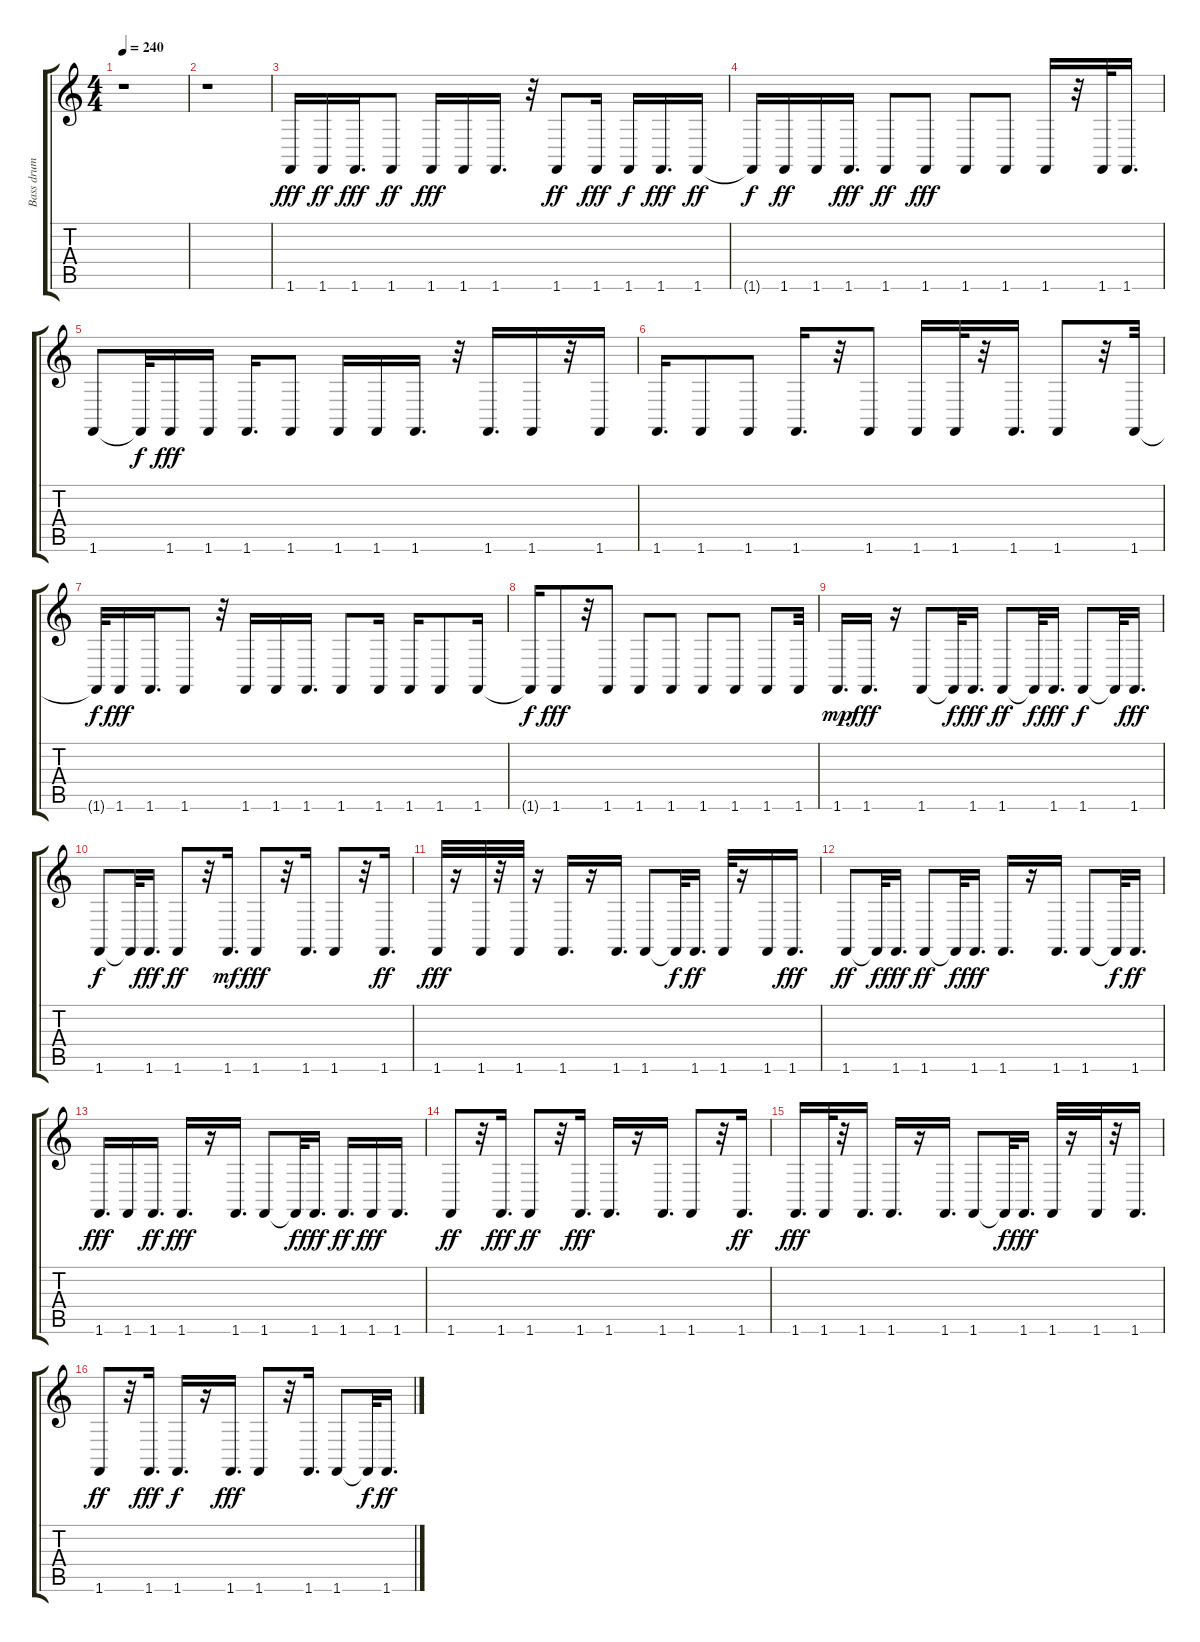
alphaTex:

\track ("Bass drum rolls" "Bass drum ") {instrument melodictom}
\staff {score tabs}
\tuning (E4 B3 G3 D3 A2 E2) {hide}
\ts (4 4)
\tempo 240
\clef g2
\ks c
r.1{dy fff instrument melodictom} |
r.1 |
1.6.16 1.6.16{dy ff} 1.6.16{d dy fff} 1.6.8{dy ff} 1.6.16{dy fff} 1.6.16 1.6.16{d} r.32 1.6.8{dy ff} 1.6.16{dy fff} 1.6.16{dy f} 1.6.16{d dy fff} 1.6.16{dy ff} |
1.6{t}.16{dy f} 1.6.16{dy ff} 1.6.16 1.6.16{d dy fff} 1.6.8{dy ff} 1.6.8{dy fff} 1.6.8 1.6.8 1.6.16 r.32 1.6.32 1.6.16{d} |
1.6.8 1.6{t}.32{dy f} 1.6.16{dy fff} 1.6.16 1.6.16{d} 1.6.8 1.6.16 1.6.16 1.6.16{d} r.32 1.6.16{d} 1.6.16 r.32 1.6.16 |
1.6.16{d} 1.6.8 1.6.8 1.6.16{d} r.32 1.6.8 1.6.16 1.6.32 r.32 1.6.16{d} 1.6.8 r.32 1.6.32 |
1.6{t}.32{dy f} 1.6.16{dy fff} 1.6.16{d} 1.6.8 r.32 1.6.16 1.6.16 1.6.16{d} 1.6.8 1.6.16 1.6.16 1.6.8 1.6.16 |
1.6{t}.16{dy f} 1.6.8{dy fff} r.32 1.6.8 1.6.8 1.6.8 1.6.8 1.6.8 1.6.8 1.6.32 |
1.6.16{d dy mp} 1.6.16{d dy fff} r.16 1.6.8 1.6{t}.32{dy f} 1.6.16{d dy fff} 1.6.8{dy ff} 1.6{t}.32{dy f} 1.6.16{d dy fff} 1.6.8{dy f} 1.6{t}.32 1.6.16{d dy fff} |
1.6.8{dy f} 1.6{t}.32 1.6.16{d dy fff} 1.6.8{dy ff} r.32 1.6.16{d dy mf} 1.6.8{dy fff} r.32 1.6.16{d} 1.6.8 r.32 1.6.16{d dy ff} |
1.6.32{dy fff} r.16 1.6.32 r.32 1.6.32 r.16 1.6.16{d} r.16 1.6.16{d} 1.6.8 1.6{t}.32{dy f} 1.6.16{d dy ff} 1.6.32 r.16 1.6.16 1.6.16{d dy fff} |
1.6.8{dy ff} 1.6{t}.32{dy f} 1.6.16{d dy fff} 1.6.8{dy ff} 1.6{t}.32{dy f} 1.6.16{d dy fff} 1.6.16{d} r.16 1.6.16{d} 1.6.8 1.6{t}.32{dy f} 1.6.16{d dy ff} |
1.6.16{d dy fff} 1.6.16 1.6.16{d dy ff} 1.6.16{d dy fff} r.16 1.6.16{d} 1.6.8 1.6{t}.32{dy f} 1.6.16{d dy fff} 1.6.16{d dy ff} 1.6.16{dy fff} 1.6.16{d} |
1.6.8{dy ff} r.32 1.6.16{d dy fff} 1.6.8{dy ff} r.32 1.6.16{d dy fff} 1.6.16{d} r.16 1.6.16{d} 1.6.8 r.32 1.6.16{d dy ff} |
1.6.16{d dy fff} 1.6.32 r.32 1.6.16{d} 1.6.16{d} r.16 1.6.16{d} 1.6.8 1.6{t}.32{dy f} 1.6.16{d dy fff} 1.6.32 r.16 1.6.32 r.32 1.6.16{d} |
1.6.8{dy ff} r.32 1.6.16{d dy fff} 1.6.16{d dy f} r.16 1.6.16{d dy fff} 1.6.8 r.32 1.6.16{d} 1.6.8 1.6{t}.32{dy f} 1.6.16{d dy ff}
